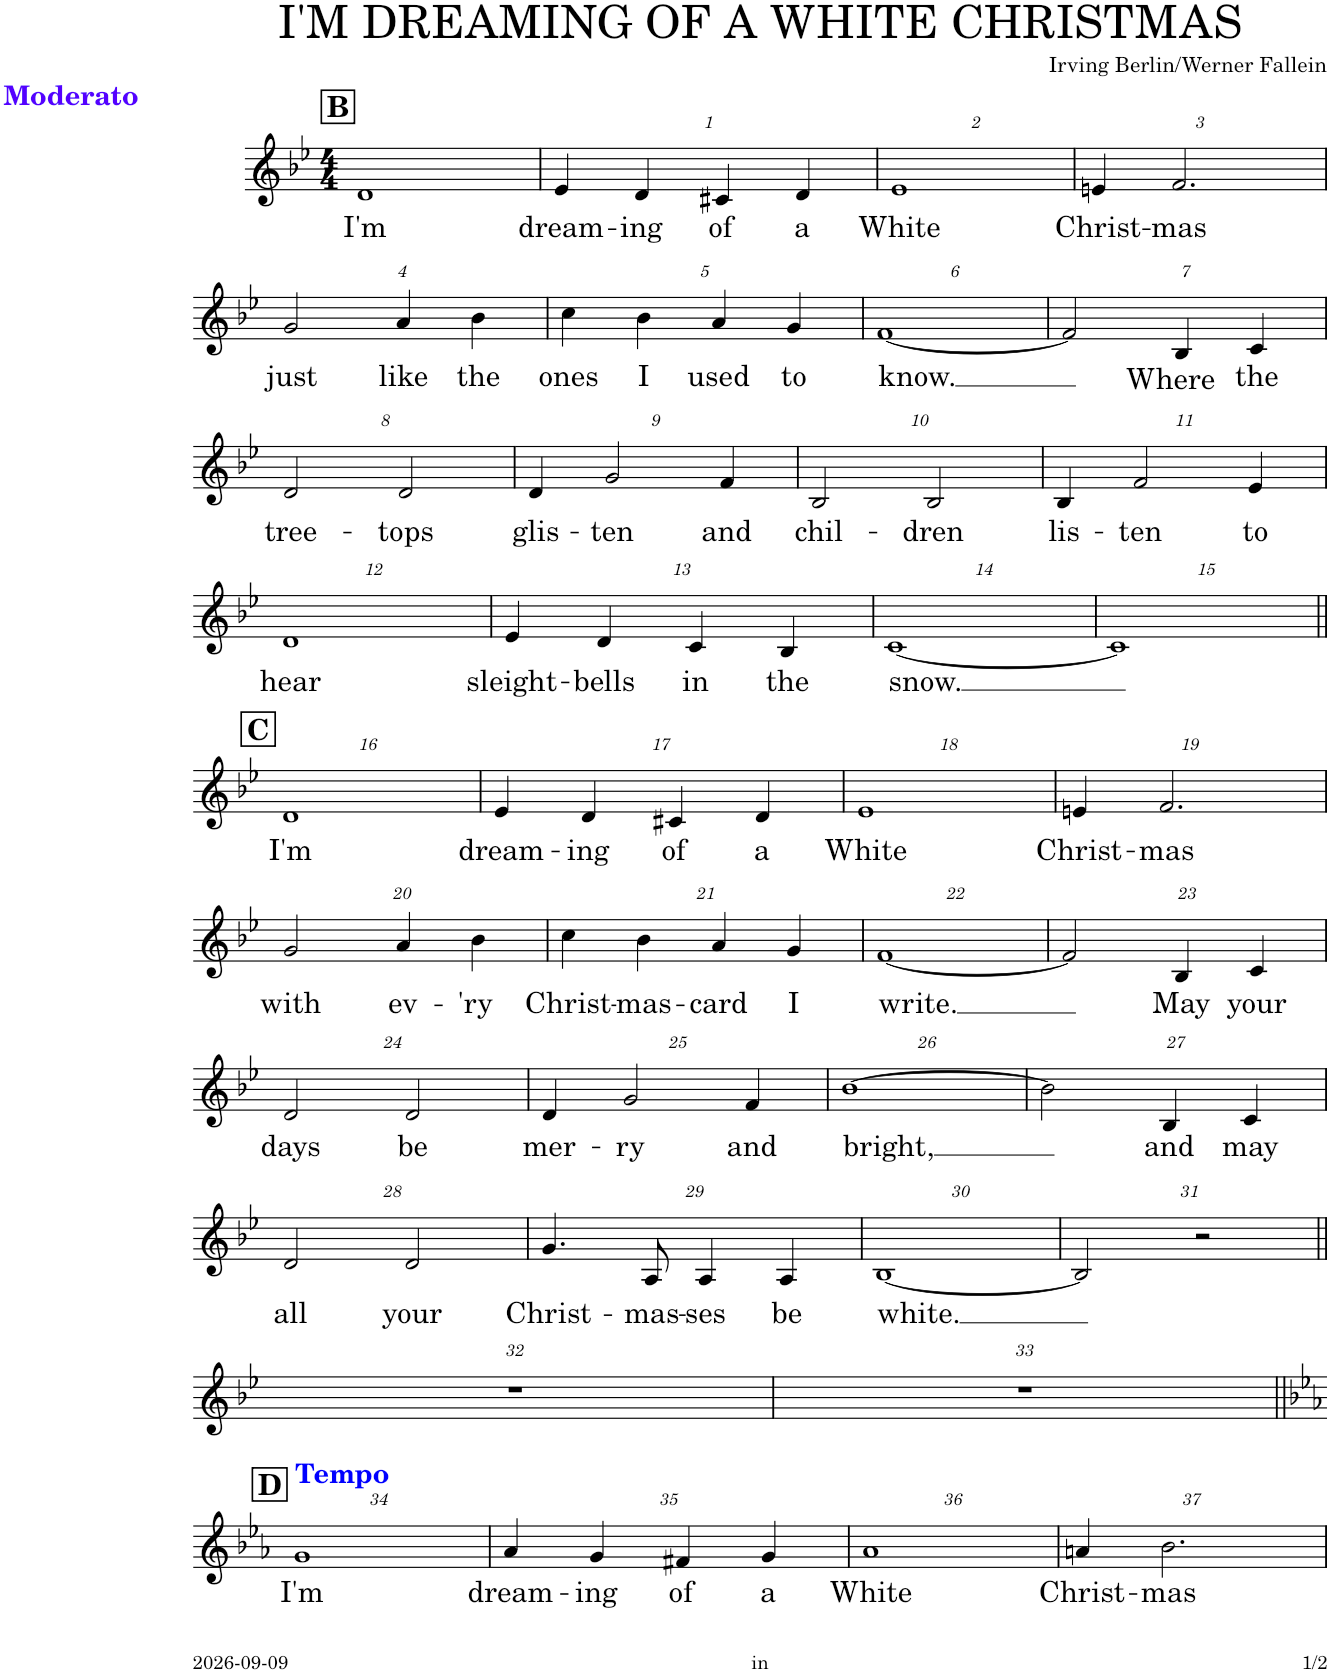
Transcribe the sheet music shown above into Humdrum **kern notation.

**kern	**text
*part1	*part1
*staff1	*staff1
*I"Soprano	*
*clefG2	*
*k[b-e-]	*
*M4/4	*
!!LO:REH:place=s1:a:B:cj:fs=14:t=B
=	=
!LO:TX:a:B:color=#5500FF:t=Moderato	!
!	!LO:LY:b
1d	I'm
=1	=1
!	!LO:LY:b
4e-/	dream-
!	!LO:LY:b
4d/	-ing
!	!LO:LY:b
4c#X/	of
!	!LO:LY:b
4d/	a
=2	=2
!	!LO:LY:b
1e-	White
=3	=3
!	!LO:LY:b
4en/	Christ-
!	!LO:LY:b
2.f/	-mas
!!LO:LB:g=z
=4	=4
!	!LO:LY:b
2g/	just
!	!LO:LY:b
4a/	like
!	!LO:LY:b
4b-\	the
=5	=5
!	!LO:LY:b
4cc\	ones
!	!LO:LY:b
4b-\	I
!	!LO:LY:b
4a/	used
!	!LO:LY:b
4g/	to
=6	=6
!	!LO:LY:b
[1f	know.
=7	=7
2f/]	.
!	!LO:LY:b
4B-/	Where
!	!LO:LY:b
4c/	the
!!LO:LB:g=z
=8	=8
!	!LO:LY:b
2d/	tree-
!	!LO:LY:b
2d/	-tops
=9	=9
!	!LO:LY:b
4d/	glis-
!	!LO:LY:b
2g/	-ten
!	!LO:LY:b
4f/	and
=10	=10
!	!LO:LY:b
2B-/	chil-
!	!LO:LY:b
2B-/	-dren
=11	=11
!	!LO:LY:b
4B-/	lis-
!	!LO:LY:b
2f/	-ten
!	!LO:LY:b
4e-/	to
!!LO:LB:g=z
=12	=12
!	!LO:LY:b
1d	hear
=13	=13
!	!LO:LY:b
4e-/	sleight-
!	!LO:LY:b
4d/	-bells
!	!LO:LY:b
4c/	in
!	!LO:LY:b
4B-/	the
=14	=14
!	!LO:LY:b
[1c	snow.
=15	=15
1c]	.
!!LO:LB:g=z
!!LO:REH:place=s1:a:B:cj:fs=14:t=C
=16||	=16||
!	!LO:LY:b
1d	I'm
=17	=17
!	!LO:LY:b
4e-/	dream-
!	!LO:LY:b
4d/	-ing
!	!LO:LY:b
4c#X/	of
!	!LO:LY:b
4d/	a
=18	=18
!	!LO:LY:b
1e-	White
=19	=19
!	!LO:LY:b
4en/	Christ-
!	!LO:LY:b
2.f/	-mas
!!LO:LB:g=z
=20	=20
!	!LO:LY:b
2g/	with
!	!LO:LY:b
4a/	ev-
!	!LO:LY:b
4b-\	-'ry
=21	=21
!	!LO:LY:b
4cc\	Christ-
!	!LO:LY:b
4b-\	-mas-
!	!LO:LY:b
4a/	-card
!	!LO:LY:b
4g/	I
=22	=22
!	!LO:LY:b
[1f	write.
=23	=23
2f/]	.
!	!LO:LY:b
4B-/	May
!	!LO:LY:b
4c/	your
!!LO:LB:g=z
=24	=24
!	!LO:LY:b
2d/	days
!	!LO:LY:b
2d/	be
=25	=25
!	!LO:LY:b
4d/	mer-
!	!LO:LY:b
2g/	-ry
!	!LO:LY:b
4f/	and
=26	=26
!	!LO:LY:b
[1b-	bright,
=27	=27
2b-\]	.
!	!LO:LY:b
4B-/	and
!	!LO:LY:b
4c/	may
!!LO:LB:g=z
=28	=28
!	!LO:LY:b
2d/	all
!	!LO:LY:b
2d/	your
=29	=29
!	!LO:LY:b
4.g/	Christ-
!	!LO:LY:b
8A/	-mas-
!	!LO:LY:b
4A/	-ses
!	!LO:LY:b
4A/	be
=30	=30
!	!LO:LY:b
[1B-	white.
=31	=31
2B-/]	.
2r	.
!!LO:LB:g=z
=32||	=32||
1r	.
=33	=33
1r	.
!!LO:LB:g=z
!!LO:REH:place=s1:a:B:cj:fs=14:t=D
=34||	=34||
*k[b-e-a-]	*
!LO:TX:a:B:color=#0000FF:t=Tempo	!
!	!LO:LY:b
1g	I'm
=35	=35
!	!LO:LY:b
4a-/	dream-
!	!LO:LY:b
4g/	-ing
!	!LO:LY:b
4f#X/	of
!	!LO:LY:b
4g/	a
=36	=36
!	!LO:LY:b
1a-	White
=37	=37
!	!LO:LY:b
4an/	Christ-
!	!LO:LY:b
2.b-\	-mas
=	=
*-	*-
